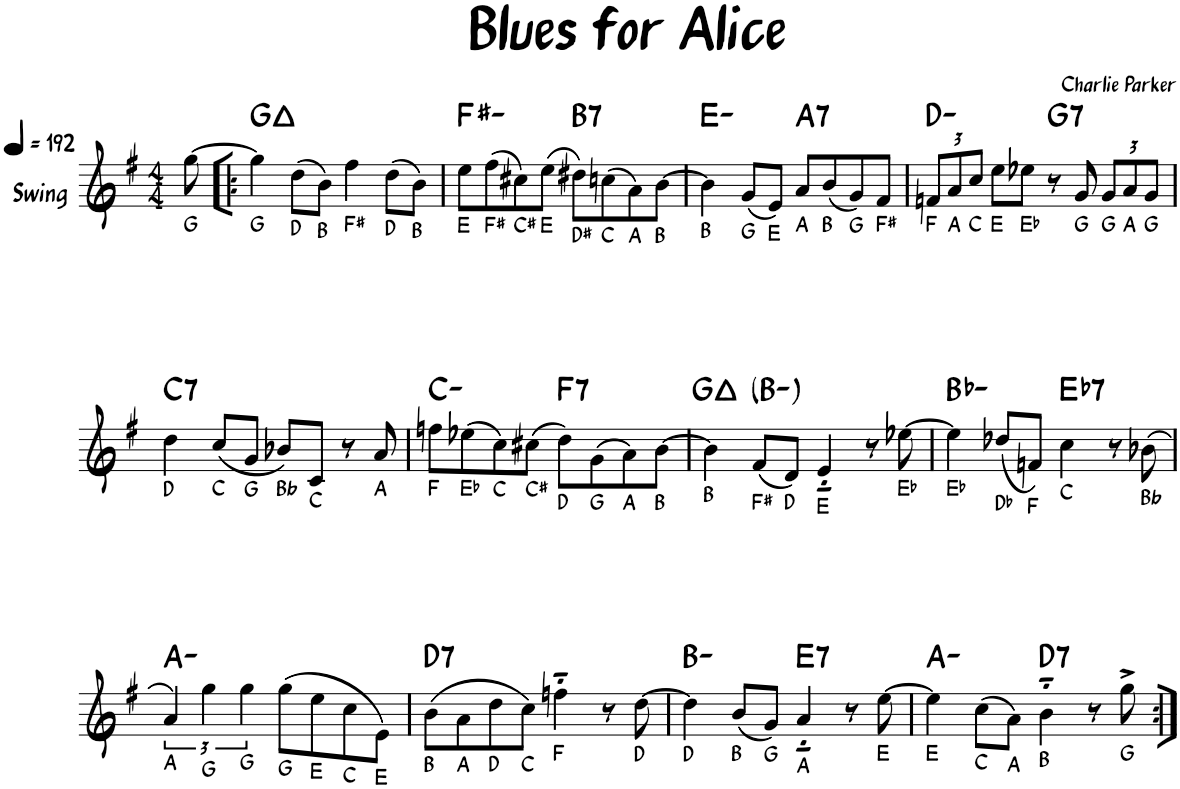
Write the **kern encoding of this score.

**kern	**harte
*part1	*part1
*staff1	*
*I"Tenor Saxophone	*
*I'T. Sax.	*
*clefG2	*
*Trd8c14	*
*k[f#]	*
*M4/4	*
*MM192	*
=1	=1
!LO:TX:a:B:t=Swing	!
!LO:TX:b:t=G	!
[8gg\	.
=2!|:	=2!|:
!LO:TX:b:t=G	!
4gg\]	G:maj
!LO:TX:b:t=D	!
(8dd\L	.
!LO:TX:b:t=B	!
8b\J)	.
!LO:TX:b:t=F♯	!
4ff#\	.
!LO:TX:b:t=D	!
(8dd\L	.
!LO:TX:b:t=B	!
8b\J)	.
=3	=3
!LO:TX:b:t=E	!
8ee\L	F#:min
!LO:TX:b:t=F♯	!
(8ff#\	.
!LO:TX:b:t=C♯	!
8cc#X\)	.
!LO:TX:b:t=E	!
(8ee\J	.
!LO:TX:b:t=D♯	!LO:H:kt=7
8dd#X\L)	B:7
!LO:TX:b:t=C	!
(8ccn\	.
!LO:TX:b:t=A	!
8a\)	.
!LO:TX:b:t=B	!
[8b\J	.
=4	=4
!LO:TX:b:t=B	!
4b\]	E:min
!LO:TX:b:t=G	!
(8g/L	.
!LO:TX:b:t=E	!
8e/J)	.
!LO:TX:b:t=A	!LO:H:kt=7
8a/L	A:7
!LO:TX:b:t=B	!
(8b/	.
!LO:TX:b:t=G	!
8g/)	.
!LO:TX:b:t=F♯	!
8f#/J	.
=5	=5
*Xbrackettup	*
!LO:TX:b:t=F	!
12fn/L	D:min
!LO:TX:b:t=A	!
12a/	.
!LO:TX:b:t=C	!
12cc/J	.
!LO:TX:b:t=E	!
8ee\L	.
!LO:TX:b:t=E♭	!
8ee-X\J	.
!	!LO:H:kt=7
8r	G:7
!LO:TX:b:t=G	!
8g/	.
!LO:TX:b:t=G	!
12g/L	.
!LO:TX:b:t=A	!
12a/	.
!LO:TX:b:t=G	!
12g/J	.
!!LO:LB:g=z
=6	=6
!LO:TX:b:t=D	!LO:H:kt=7
4dd\	C:7
!LO:TX:b:t=C	!
(8cc/L	.
!LO:TX:b:t=G	!
8g/J	.
!LO:TX:b:t=Bb	!
8b-X/L)	.
!LO:TX:b:t=C	!
8c/J	.
8r	.
!LO:TX:b:t=A	!
8a/	.
=7	=7
!LO:TX:b:t=F	!
8ffn\L	C:min
!LO:TX:b:t=E♭	!
(8ee-X\	.
!LO:TX:b:t=C	!
8cc\)	.
!LO:TX:b:t=C♯	!
(8cc#X\J	.
!LO:TX:b:t=D	!LO:H:kt=7
8dd\L)	F:7
!LO:TX:b:t=G	!
(8g\	.
!LO:TX:b:t=A	!
8a\)	.
!LO:TX:b:t=B	!
[8b\J	.
=8	=8
!LO:TX:b:t=B	!
4b\]	G:maj
!LO:TX:b:t=F♯	!
(8f#/L	B:min
!LO:TX:b:t=D	!
8d/J)	.
!LO:TX:b:t=E	!
4e/	.
8r	.
!LO:TX:b:t=E♭	!
[8ee-X\	.
=9	=9
!LO:TX:b:t=E♭	!
4ee-\]	Bb:min
!LO:TX:b:t=D♭	!
(8dd-X/L	.
!LO:TX:b:t=F	!
8fn/J)	.
!LO:TX:b:t=C	!LO:H:kt=7
4cc\	Eb:7
8r	.
!LO:TX:b:t=Bb	!
(8b-X\	.
!!LO:LB:g=z
=10	=10
*brackettup	*
!LO:TX:b:t=A	!
6a/)	A:min
!LO:TX:b:t=G	!
6gg\	.
!LO:TX:b:t=G	!
6gg\	.
!LO:TX:b:t=G	!
(8gg\L	.
!LO:TX:b:t=E	!
8ee\	.
!LO:TX:b:t=C	!
8cc\	.
!LO:TX:b:t=E	!
8e\J)	.
=11	=11
!LO:TX:b:t=B	!LO:H:kt=7
(8b\L	D:7
!LO:TX:b:t=A	!
8a\	.
!LO:TX:b:t=D	!
8dd\	.
!LO:TX:b:t=C	!
8cc\J)	.
!LO:TX:b:t=F	!
4ffn\	.
8r	.
!LO:TX:b:t=D	!
[8dd\	.
=12	=12
!LO:TX:b:t=D	!
4dd\]	B:min
!LO:TX:b:t=B	!
(8b/L	.
!LO:TX:b:t=G	!
8g/J)	.
!LO:TX:b:t=A	!LO:H:kt=7
4a/	E:7
8r	.
!LO:TX:b:t=E	!
[8ee\	.
=13	=13
!LO:TX:b:t=E	!
4ee\]	A:min
!LO:TX:b:t=C	!
(8cc\L	.
!LO:TX:b:t=A	!
8a\J)	.
!LO:TX:b:t=B	!LO:H:kt=7
4b\	D:7
8r	.
!LO:TX:b:t=G	!
8gg^\	.
=:|!	=:|!
*-	*-
